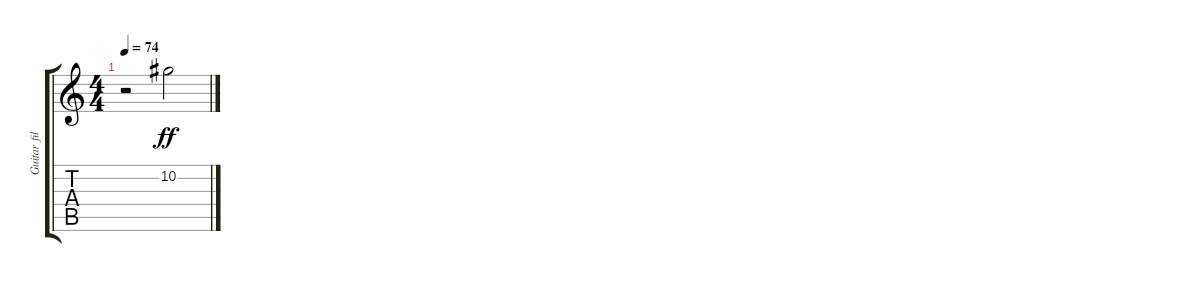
\track ("Guitar fill 1" "Guitar fil") {instrument acousticguitarsteel}
\staff {score tabs}
\tuning (Eb4 Bb3 Gb3 Db3 Ab2 Eb2) {hide}
\ts (4 4)
\tempo 74
\clef g2
\ks c
r.2{dy ff} 10.2.2
